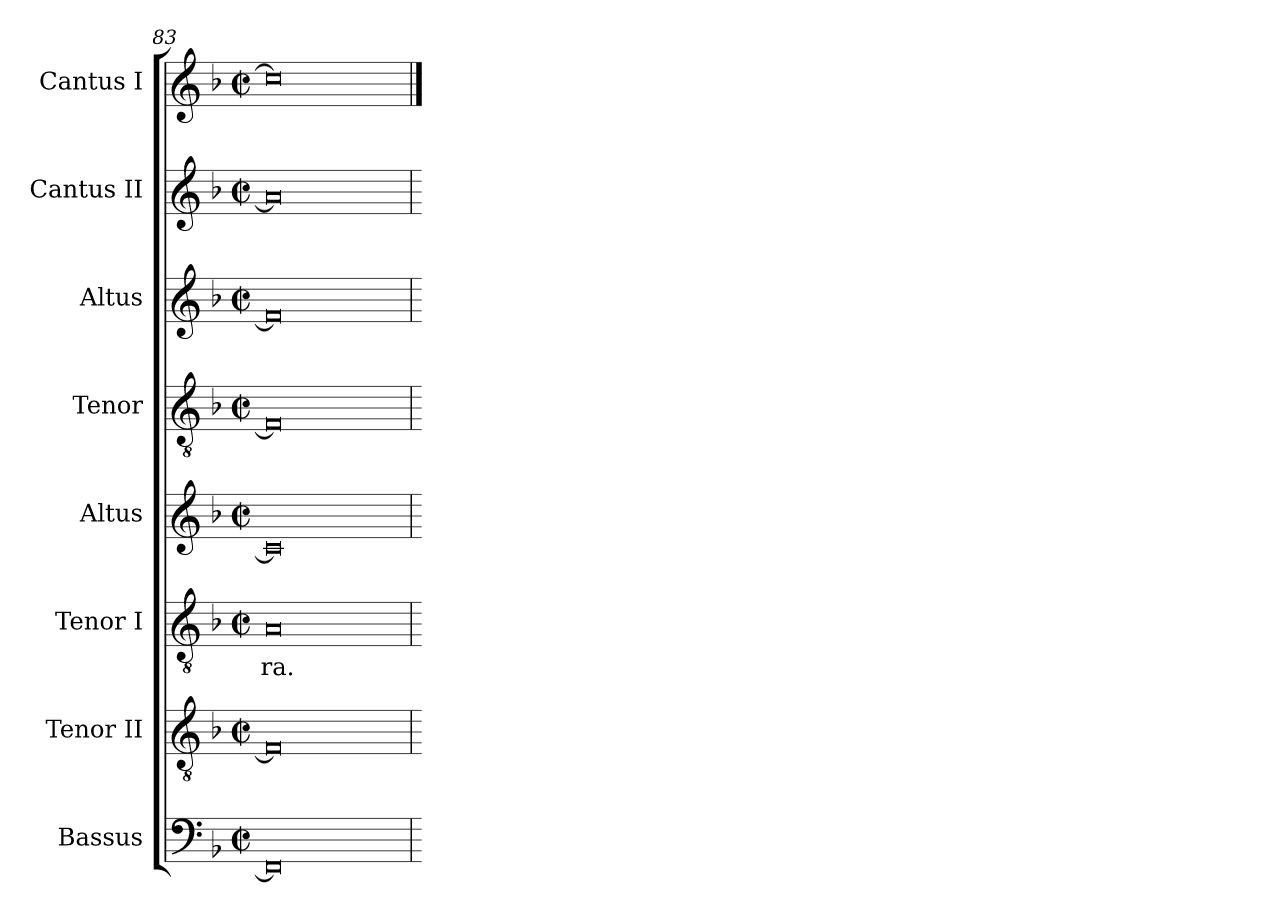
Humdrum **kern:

**kern	**kern	**kern	**text	**kern	**kern	**kern	**kern	**kern
*part8	*part7	*part6	*part6	*part5	*part4	*part3	*part2	*part1
*staff8	*staff7	*staff6	*staff6	*staff5	*staff4	*staff3	*staff2	*staff1
*I"Bassus	*I"Tenor II	*I"Tenor I	*	*I"Altus	*I"Tenor	*I"Altus	*I"Cantus II	*I"Cantus I
*clefF4	*clefGv2	*clefGv2	*	*clefG2	*clefGv2	*clefG2	*clefG2	*clefG2
*k[b-]	*k[b-]	*k[b-]	*	*k[b-]	*k[b-]	*k[b-]	*k[b-]	*k[b-]
*F:	*F:	*F:	*	*F:	*F:	*F:	*F:	*F:
*M2/2	*M2/2	*M2/2	*	*M2/2	*M2/2	*M2/2	*M2/2	*M2/2
*met(c|)	*met(c|)	*met(c|)	*	*met(c|)	*met(c|)	*met(c|)	*met(c|)	*met(c|)
=83	=83	=83	=83	=83	=83	=83	=83	=83
!	!	!	!LO:LY:b:cj	!	!	!	!	!
0FF]	0F]	0A	ra.	0c]	0F]	0f]	0a]	0cc]
=	=	=	==	=	=	=	=	==
*-	*-	*-	*-	*-	*-	*-	*-	*-
